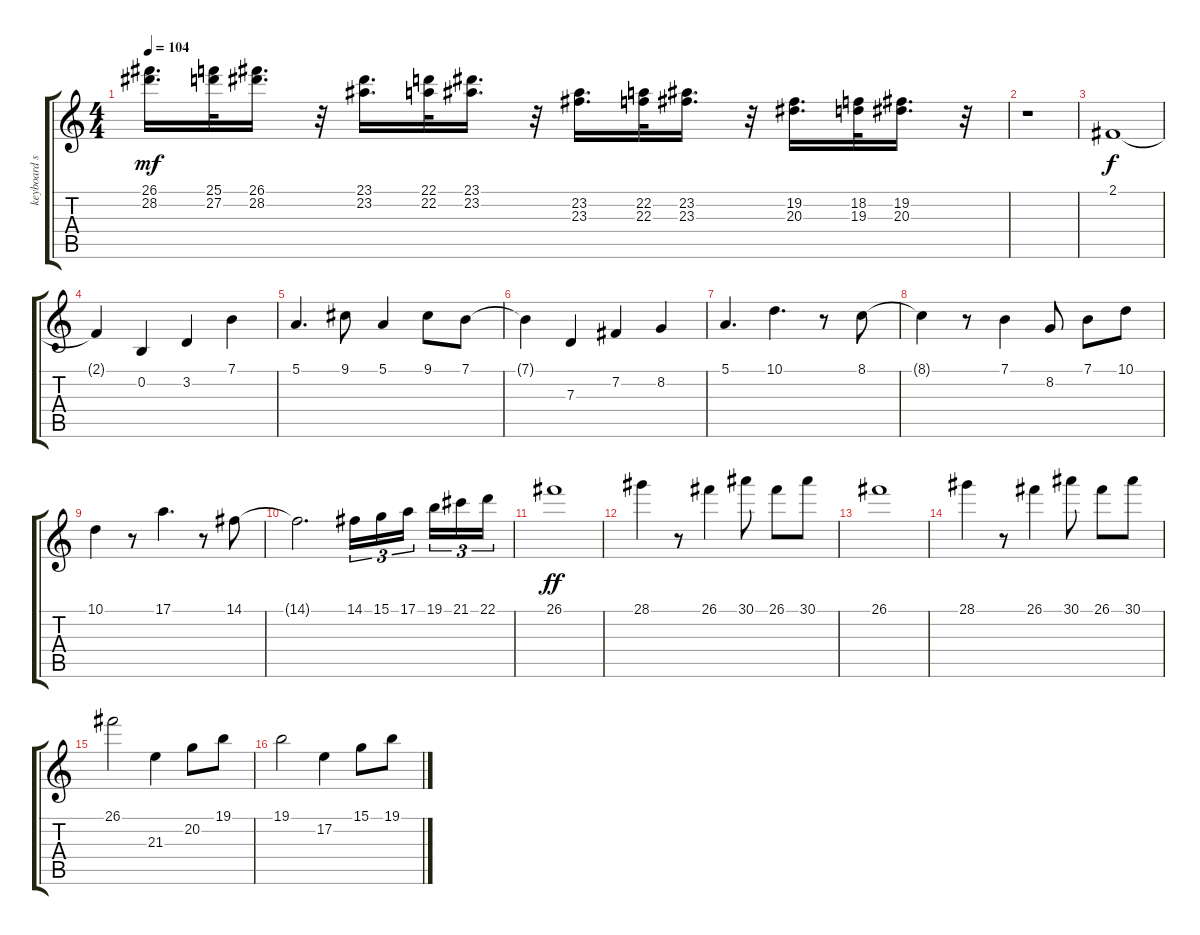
\track ("keyboard strings1" "keyboard s") {instrument stringensemble1}
\staff {score tabs}
\tuning (E4 B3 G3 D3 A2 E2) {hide}
\ts (4 4)
\tempo 104
\clef g2
\ks c
(26.1 28.2).16{d dy mf} (25.1 27.2).32 (26.1 28.2).16{d} r.32 (23.1 23.2).16{d} (22.1 22.2).32 (23.1 23.2).16{d} r.32 (23.2 23.3).16{d} (22.2 22.3).32 (23.2 23.3).16{d} r.32 (19.2 20.3).16{d} (18.2 19.3).32 (19.2 20.3).16{d} r.32 |
r.1 |
2.1.1{dy f} |
2.1{t}.4 0.2.4 3.2.4 7.1.4 |
5.1.4{d} 9.1.8 5.1.4 9.1.8 7.1.8 |
7.1{t}.4 7.3.4 7.2.4 8.2.4 |
5.1.4{d} 10.1.4{d} r.8 8.1.8 |
8.1{t}.4 r.8 7.1.4 8.2.8 7.1.8 10.1.8 |
10.1.4 r.8 17.1.4{d} r.8 14.1.8 |
14.1{t}.2{d} 14.1.16{tu (3 2)} 15.1.16{tu (3 2)} 17.1.16{tu (3 2) beam splitsecondary} 19.1.16{tu (3 2)} 21.1.16{tu (3 2)} 22.1.16{tu (3 2)} |
26.1.1{dy ff} |
28.1.4 r.8 26.1.4 30.1.8 26.1.8 30.1.8 |
26.1.1 |
28.1.4 r.8 26.1.4 30.1.8 26.1.8 30.1.8 |
26.1.2 21.3.4 20.2.8 19.1.8 |
19.1.2 17.2.4 15.1.8 19.1.8
